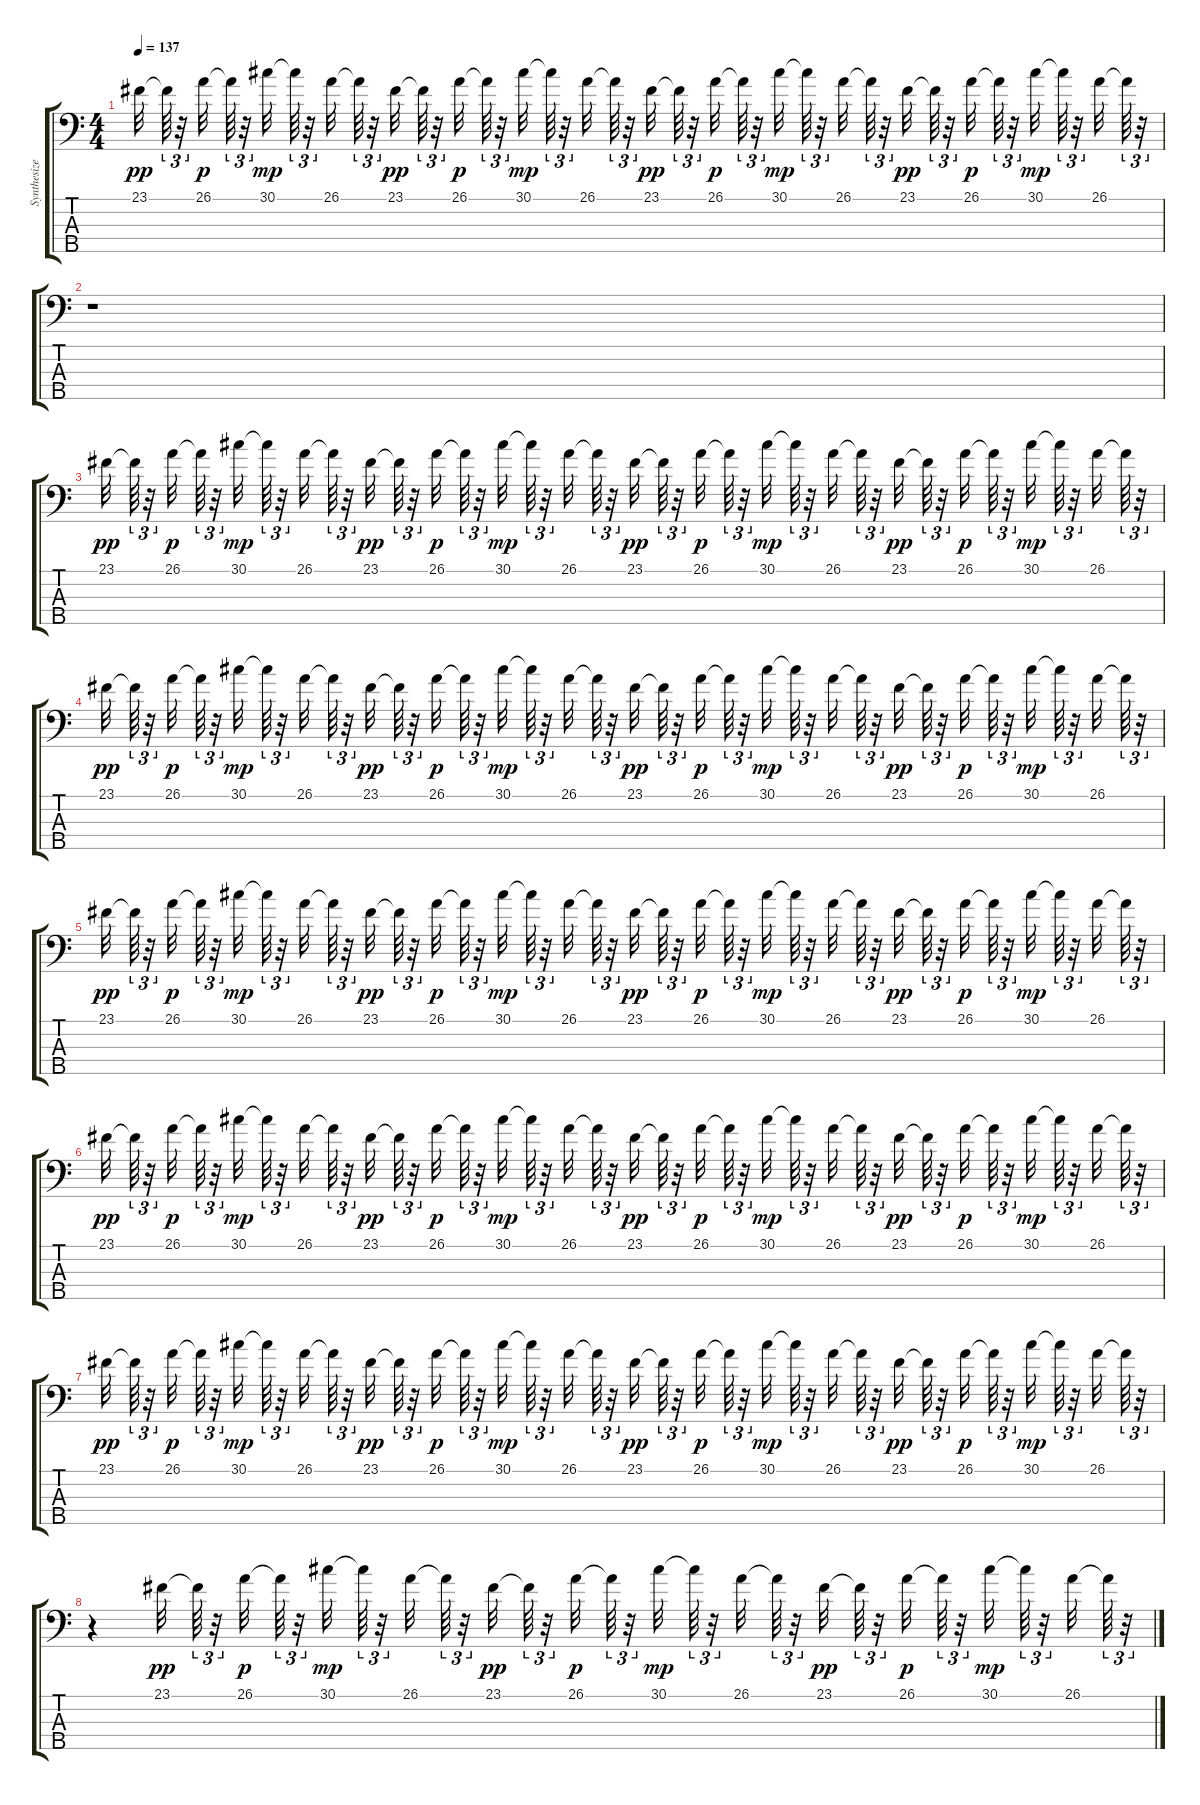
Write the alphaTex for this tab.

\track ("Synthesizer" "Synthesize") {instrument pad2warm}
\staff {score tabs}
\tuning (G2 D2 A1 E1 B0) {hide}
\ts (4 4)
\tempo 137
\clef f4
\ks c
23.1.32{dy pp} 23.1{t}.64{tu (3 2)} r.32{tu (3 2)} 26.1.32{dy p} 26.1{t}.64{tu (3 2)} r.32{tu (3 2)} 30.1.32{dy mp} 30.1{t}.64{tu (3 2)} r.32{tu (3 2)} 26.1.32 26.1{t}.64{tu (3 2)} r.32{tu (3 2)} 23.1.32{dy pp} 23.1{t}.64{tu (3 2)} r.32{tu (3 2)} 26.1.32{dy p} 26.1{t}.64{tu (3 2)} r.32{tu (3 2)} 30.1.32{dy mp} 30.1{t}.64{tu (3 2)} r.32{tu (3 2)} 26.1.32 26.1{t}.64{tu (3 2)} r.32{tu (3 2)} 23.1.32{dy pp} 23.1{t}.64{tu (3 2)} r.32{tu (3 2)} 26.1.32{dy p} 26.1{t}.64{tu (3 2)} r.32{tu (3 2)} 30.1.32{dy mp} 30.1{t}.64{tu (3 2)} r.32{tu (3 2)} 26.1.32 26.1{t}.64{tu (3 2)} r.32{tu (3 2)} 23.1.32{dy pp} 23.1{t}.64{tu (3 2)} r.32{tu (3 2)} 26.1.32{dy p} 26.1{t}.64{tu (3 2)} r.32{tu (3 2)} 30.1.32{dy mp} 30.1{t}.64{tu (3 2)} r.32{tu (3 2)} 26.1.32 26.1{t}.64{tu (3 2)} r.32{tu (3 2)} |
r.1 |
23.1.32{dy pp} 23.1{t}.64{tu (3 2)} r.32{tu (3 2)} 26.1.32{dy p} 26.1{t}.64{tu (3 2)} r.32{tu (3 2)} 30.1.32{dy mp} 30.1{t}.64{tu (3 2)} r.32{tu (3 2)} 26.1.32 26.1{t}.64{tu (3 2)} r.32{tu (3 2)} 23.1.32{dy pp} 23.1{t}.64{tu (3 2)} r.32{tu (3 2)} 26.1.32{dy p} 26.1{t}.64{tu (3 2)} r.32{tu (3 2)} 30.1.32{dy mp} 30.1{t}.64{tu (3 2)} r.32{tu (3 2)} 26.1.32 26.1{t}.64{tu (3 2)} r.32{tu (3 2)} 23.1.32{dy pp} 23.1{t}.64{tu (3 2)} r.32{tu (3 2)} 26.1.32{dy p} 26.1{t}.64{tu (3 2)} r.32{tu (3 2)} 30.1.32{dy mp} 30.1{t}.64{tu (3 2)} r.32{tu (3 2)} 26.1.32 26.1{t}.64{tu (3 2)} r.32{tu (3 2)} 23.1.32{dy pp} 23.1{t}.64{tu (3 2)} r.32{tu (3 2)} 26.1.32{dy p} 26.1{t}.64{tu (3 2)} r.32{tu (3 2)} 30.1.32{dy mp} 30.1{t}.64{tu (3 2)} r.32{tu (3 2)} 26.1.32 26.1{t}.64{tu (3 2)} r.32{tu (3 2)} |
23.1.32{dy pp} 23.1{t}.64{tu (3 2)} r.32{tu (3 2)} 26.1.32{dy p} 26.1{t}.64{tu (3 2)} r.32{tu (3 2)} 30.1.32{dy mp} 30.1{t}.64{tu (3 2)} r.32{tu (3 2)} 26.1.32 26.1{t}.64{tu (3 2)} r.32{tu (3 2)} 23.1.32{dy pp} 23.1{t}.64{tu (3 2)} r.32{tu (3 2)} 26.1.32{dy p} 26.1{t}.64{tu (3 2)} r.32{tu (3 2)} 30.1.32{dy mp} 30.1{t}.64{tu (3 2)} r.32{tu (3 2)} 26.1.32 26.1{t}.64{tu (3 2)} r.32{tu (3 2)} 23.1.32{dy pp} 23.1{t}.64{tu (3 2)} r.32{tu (3 2)} 26.1.32{dy p} 26.1{t}.64{tu (3 2)} r.32{tu (3 2)} 30.1.32{dy mp} 30.1{t}.64{tu (3 2)} r.32{tu (3 2)} 26.1.32 26.1{t}.64{tu (3 2)} r.32{tu (3 2)} 23.1.32{dy pp} 23.1{t}.64{tu (3 2)} r.32{tu (3 2)} 26.1.32{dy p} 26.1{t}.64{tu (3 2)} r.32{tu (3 2)} 30.1.32{dy mp} 30.1{t}.64{tu (3 2)} r.32{tu (3 2)} 26.1.32 26.1{t}.64{tu (3 2)} r.32{tu (3 2)} |
23.1.32{dy pp} 23.1{t}.64{tu (3 2)} r.32{tu (3 2)} 26.1.32{dy p} 26.1{t}.64{tu (3 2)} r.32{tu (3 2)} 30.1.32{dy mp} 30.1{t}.64{tu (3 2)} r.32{tu (3 2)} 26.1.32 26.1{t}.64{tu (3 2)} r.32{tu (3 2)} 23.1.32{dy pp} 23.1{t}.64{tu (3 2)} r.32{tu (3 2)} 26.1.32{dy p} 26.1{t}.64{tu (3 2)} r.32{tu (3 2)} 30.1.32{dy mp} 30.1{t}.64{tu (3 2)} r.32{tu (3 2)} 26.1.32 26.1{t}.64{tu (3 2)} r.32{tu (3 2)} 23.1.32{dy pp} 23.1{t}.64{tu (3 2)} r.32{tu (3 2)} 26.1.32{dy p} 26.1{t}.64{tu (3 2)} r.32{tu (3 2)} 30.1.32{dy mp} 30.1{t}.64{tu (3 2)} r.32{tu (3 2)} 26.1.32 26.1{t}.64{tu (3 2)} r.32{tu (3 2)} 23.1.32{dy pp} 23.1{t}.64{tu (3 2)} r.32{tu (3 2)} 26.1.32{dy p} 26.1{t}.64{tu (3 2)} r.32{tu (3 2)} 30.1.32{dy mp} 30.1{t}.64{tu (3 2)} r.32{tu (3 2)} 26.1.32 26.1{t}.64{tu (3 2)} r.32{tu (3 2)} |
23.1.32{dy pp} 23.1{t}.64{tu (3 2)} r.32{tu (3 2)} 26.1.32{dy p} 26.1{t}.64{tu (3 2)} r.32{tu (3 2)} 30.1.32{dy mp} 30.1{t}.64{tu (3 2)} r.32{tu (3 2)} 26.1.32 26.1{t}.64{tu (3 2)} r.32{tu (3 2)} 23.1.32{dy pp} 23.1{t}.64{tu (3 2)} r.32{tu (3 2)} 26.1.32{dy p} 26.1{t}.64{tu (3 2)} r.32{tu (3 2)} 30.1.32{dy mp} 30.1{t}.64{tu (3 2)} r.32{tu (3 2)} 26.1.32 26.1{t}.64{tu (3 2)} r.32{tu (3 2)} 23.1.32{dy pp} 23.1{t}.64{tu (3 2)} r.32{tu (3 2)} 26.1.32{dy p} 26.1{t}.64{tu (3 2)} r.32{tu (3 2)} 30.1.32{dy mp} 30.1{t}.64{tu (3 2)} r.32{tu (3 2)} 26.1.32 26.1{t}.64{tu (3 2)} r.32{tu (3 2)} 23.1.32{dy pp} 23.1{t}.64{tu (3 2)} r.32{tu (3 2)} 26.1.32{dy p} 26.1{t}.64{tu (3 2)} r.32{tu (3 2)} 30.1.32{dy mp} 30.1{t}.64{tu (3 2)} r.32{tu (3 2)} 26.1.32 26.1{t}.64{tu (3 2)} r.32{tu (3 2)} |
23.1.32{dy pp} 23.1{t}.64{tu (3 2)} r.32{tu (3 2)} 26.1.32{dy p} 26.1{t}.64{tu (3 2)} r.32{tu (3 2)} 30.1.32{dy mp} 30.1{t}.64{tu (3 2)} r.32{tu (3 2)} 26.1.32 26.1{t}.64{tu (3 2)} r.32{tu (3 2)} 23.1.32{dy pp} 23.1{t}.64{tu (3 2)} r.32{tu (3 2)} 26.1.32{dy p} 26.1{t}.64{tu (3 2)} r.32{tu (3 2)} 30.1.32{dy mp} 30.1{t}.64{tu (3 2)} r.32{tu (3 2)} 26.1.32 26.1{t}.64{tu (3 2)} r.32{tu (3 2)} 23.1.32{dy pp} 23.1{t}.64{tu (3 2)} r.32{tu (3 2)} 26.1.32{dy p} 26.1{t}.64{tu (3 2)} r.32{tu (3 2)} 30.1.32{dy mp} 30.1{t}.64{tu (3 2)} r.32{tu (3 2)} 26.1.32 26.1{t}.64{tu (3 2)} r.32{tu (3 2)} 23.1.32{dy pp} 23.1{t}.64{tu (3 2)} r.32{tu (3 2)} 26.1.32{dy p} 26.1{t}.64{tu (3 2)} r.32{tu (3 2)} 30.1.32{dy mp} 30.1{t}.64{tu (3 2)} r.32{tu (3 2)} 26.1.32 26.1{t}.64{tu (3 2)} r.32{tu (3 2)} |
r.4 23.1.32{dy pp} 23.1{t}.64{tu (3 2)} r.32{tu (3 2)} 26.1.32{dy p} 26.1{t}.64{tu (3 2)} r.32{tu (3 2)} 30.1.32{dy mp} 30.1{t}.64{tu (3 2)} r.32{tu (3 2)} 26.1.32 26.1{t}.64{tu (3 2)} r.32{tu (3 2)} 23.1.32{dy pp} 23.1{t}.64{tu (3 2)} r.32{tu (3 2)} 26.1.32{dy p} 26.1{t}.64{tu (3 2)} r.32{tu (3 2)} 30.1.32{dy mp} 30.1{t}.64{tu (3 2)} r.32{tu (3 2)} 26.1.32 26.1{t}.64{tu (3 2)} r.32{tu (3 2)} 23.1.32{dy pp} 23.1{t}.64{tu (3 2)} r.32{tu (3 2)} 26.1.32{dy p} 26.1{t}.64{tu (3 2)} r.32{tu (3 2)} 30.1.32{dy mp} 30.1{t}.64{tu (3 2)} r.32{tu (3 2)} 26.1.32 26.1{t}.64{tu (3 2)} r.32{tu (3 2)}
